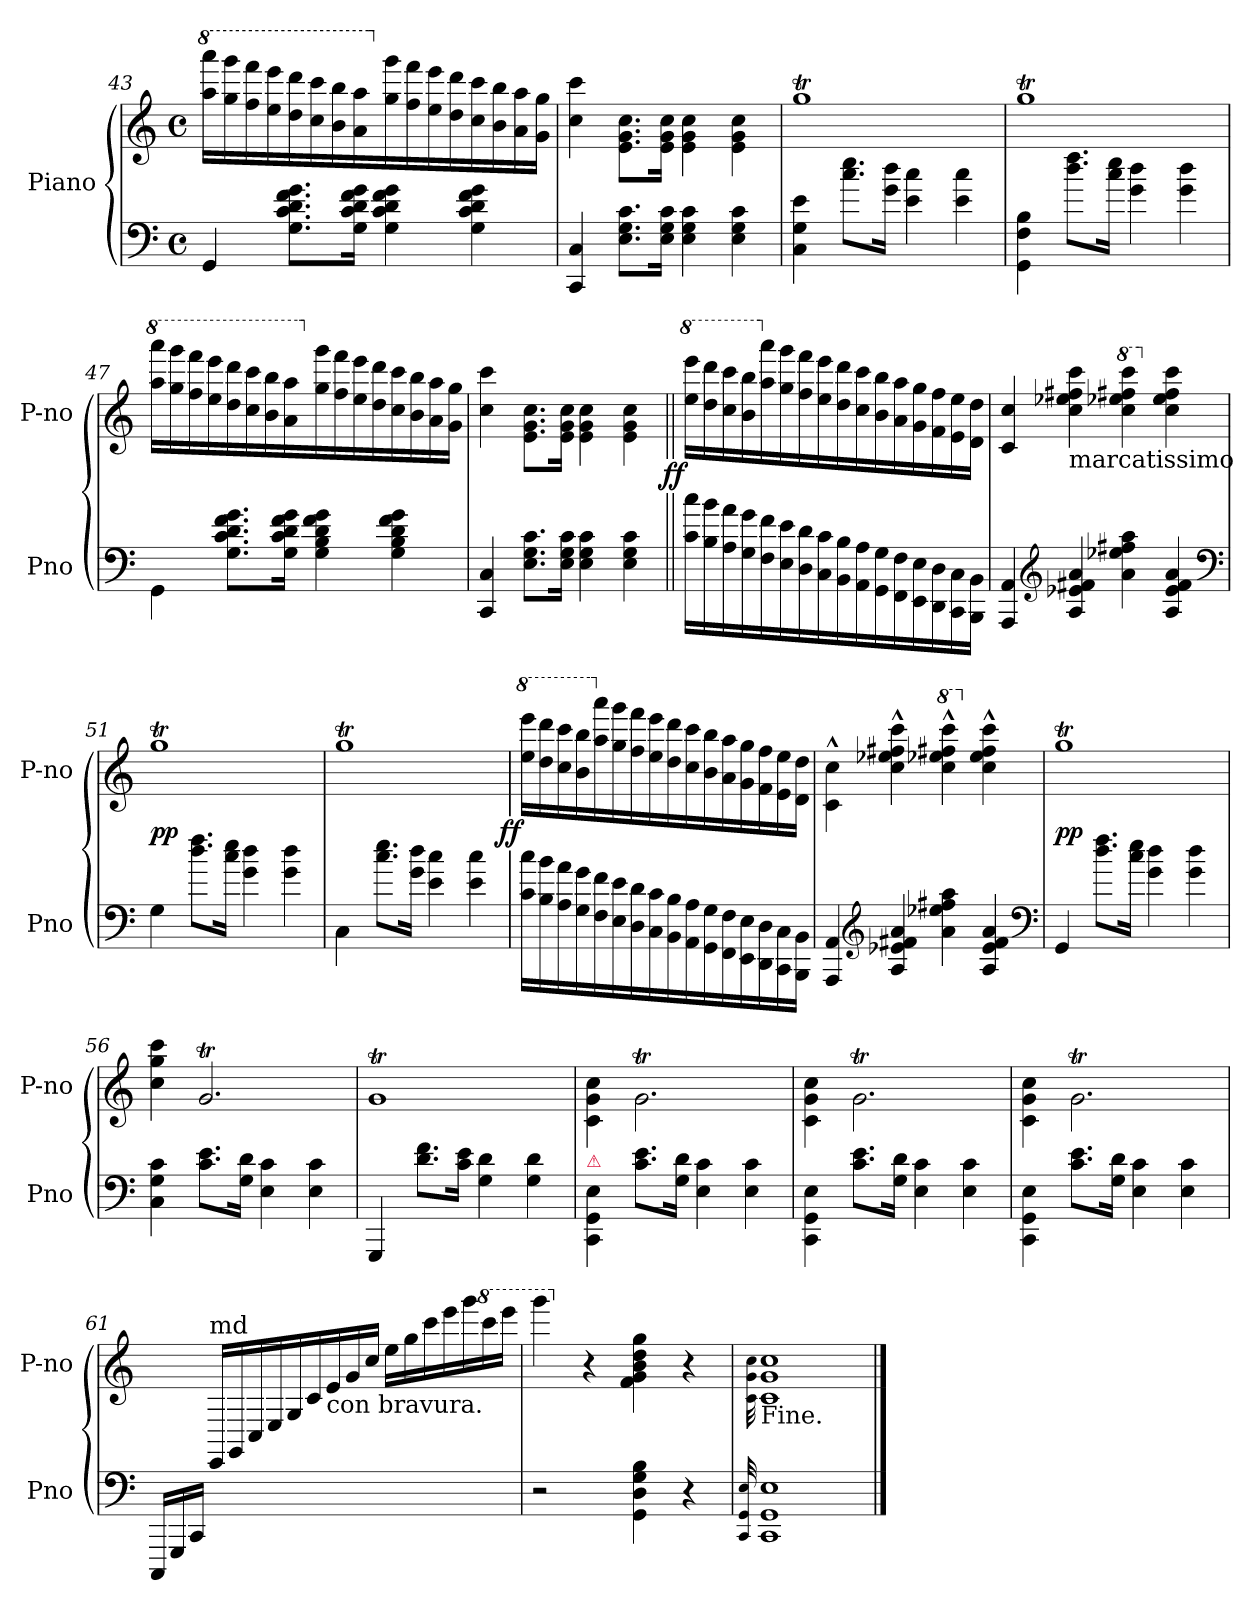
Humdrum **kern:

**kern	**kern	**dynam
*part2	*part1	*part1
*staff2	*staff1	*staff1
*I"Piano	*I"Piano	*
*I'Pno	*I'P-no	*
*clefF4	*clefG2	*
*k[]	*k[]	*
*M4/4	*M4/4	*
*met(c)	*met(c)	*
*	*8va	*
=43	=43	=43
4GG/	16aaa\ 16aaaa\LL	.
.	16ggg\ 16gggg\	.
.	16fff\ 16ffff\	.
.	16eee\ 16eeee\	.
8.G\ 8.c\ 8.d\ 8.f\ 8.g\L	16ddd\ 16dddd\	.
.	16ccc\ 16cccc\	.
.	16bb\ 16bbb\	.
16G\ 16c\ 16d\ 16f\ 16g\Jk	16aa\ 16aaa\	.
*	*X8va	*
4G\ 4c\ 4d\ 4f\ 4g\	16gg\ 16ggg\	.
.	16ff\ 16fff\	.
.	16ee\ 16eee\	.
.	16dd\ 16ddd\	.
4G\ 4c\ 4d\ 4f\ 4g\	16cc\ 16ccc\	.
.	16b\ 16bb\	.
.	16a\ 16aa\	.
.	16g\ 16gg\JJ	.
=44	=44	=44
4CC/ 4C/	4cc\ 4ccc\	.
8.E\ 8.G\ 8.c\L	8.e\ 8.g\ 8.cc\L	.
16E\ 16G\ 16c\Jk	16e\ 16g\ 16cc\Jk	.
4E\ 4G\ 4c\	4e\ 4g\ 4cc\	.
4E\ 4G\ 4c\	4e\ 4g\ 4cc\	.
=45	=45	=45
4C\ 4G\ 4e\	1ggT\	.
8.cc\ 8.ee\L	.	.
16g\ 16dd\Jk	.	.
4e\ 4cc\	.	.
4e\ 4cc\	.	.
=46	=46	=46
4GG\ 4F\ 4B\	1ggT\	.
8.dd\ 8.ff\L	.	.
16cc\ 16ee\Jk	.	.
4g\ 4dd\	.	.
4g\ 4dd\	.	.
=47	=47	=47
*	*8va	*
4GG\	16aaa\ 16aaaa\LL	.
.	16ggg\ 16gggg\	.
.	16fff\ 16ffff\	.
.	16eee\ 16eeee\	.
8.G\ 8.c\ 8.d\ 8.f\ 8.g\L	16ddd\ 16dddd\	.
.	16ccc\ 16cccc\	.
.	16bb\ 16bbb\	.
16G\ 16c\ 16d\ 16f\ 16g\Jk	16aa\ 16aaa\	.
*	*X8va	*
4G\ 4B\ 4d\ 4f\ 4g\	16gg\ 16ggg\	.
.	16ff\ 16fff\	.
.	16ee\ 16eee\	.
.	16dd\ 16ddd\	.
4G\ 4B\ 4d\ 4f\ 4g\	16cc\ 16ccc\	.
.	16b\ 16bb\	.
.	16a\ 16aa\	.
.	16g\ 16gg\JJ	.
=48	=48	=48
4CC/ 4C/	4cc\ 4ccc\	.
8.E\ 8.G\ 8.c\L	8.e\ 8.g\ 8.cc\L	.
16E\ 16G\ 16c\Jk	16e\ 16g\ 16cc\Jk	.
4E\ 4G\ 4c\	4e\ 4g\ 4cc\	.
4E\ 4G\ 4c\	4e\ 4g\ 4cc\	.
=49||	=49||	=49||
*	*8va	*
!	!	!LO:DY:rj
16c\ 16cc\LL	16eee\ 16eeee\LL	ff
16B\ 16b\	16ddd\ 16dddd\	.
16A\ 16a\	16ccc\ 16cccc\	.
16G\ 16g\	16bb\ 16bbb\	.
*	*X8va	*
16F\ 16f\	16aa\ 16aaa\	.
16E\ 16e\	16gg\ 16ggg\	.
16D\ 16d\	16ff\ 16fff\	.
16C\ 16c\	16ee\ 16eee\	.
16BB\ 16B\	16dd\ 16ddd\	.
16AA\ 16A\	16cc\ 16ccc\	.
16GG\ 16G\	16b\ 16bb\	.
16FF\ 16F\	16a\ 16aa\	.
16EE\ 16E\	16g\ 16gg\	.
16DD\ 16D\	16f\ 16ff\	.
16CC\ 16C\	16e\ 16ee\	.
16BBB\ 16BB\JJ	16d\ 16dd\JJ	.
=50	=50	=50
4AAA/ 4AA/	4c/ 4cc/	.
*clefG2	*	*
!	!LO:TX:b:t=marcatissimo	!
4A/ 4e-X/ 4f#X/ 4a/	4cc\ 4ee-X\ 4ff#X\ 4ccc\	.
*	*8va	*
4a\ 4ee-X\ 4ff#X\ 4aa\	4ccc\ 4eee-X\ 4fff#X\ 4cccc\	.
*	*X8va	*
4A/ 4e-/ 4f#/ 4a/	4cc\ 4ee-\ 4ff#\ 4ccc\	.
*clefF4	*	*
=51	=51	=51
4G\	1ggT\	pp
8.dd\ 8.ff\L	.	.
16cc\ 16ee\Jk	.	.
4g\ 4dd\	.	.
4g\ 4dd\	.	.
=52	=52	=52
4C\	1ggT\	.
8.cc\ 8.ee\L	.	.
16g\ 16dd\Jk	.	.
4e\ 4cc\	.	.
4e\ 4cc\	.	.
=53	=53	=53
*	*8va	*
!	!	!LO:DY:rj
16c\ 16cc\LL	16eee\ 16eeee\LL	ff
16B\ 16b\	16ddd\ 16dddd\	.
16A\ 16a\	16ccc\ 16cccc\	.
16G\ 16g\	16bb\ 16bbb\	.
*	*X8va	*
16F\ 16f\	16aa\ 16aaa\	.
16E\ 16e\	16gg\ 16ggg\	.
16D\ 16d\	16ff\ 16fff\	.
16C\ 16c\	16ee\ 16eee\	.
16BB\ 16B\	16dd\ 16ddd\	.
16AA\ 16A\	16cc\ 16ccc\	.
16GG\ 16G\	16b\ 16bb\	.
16FF\ 16F\	16a\ 16aa\	.
16EE\ 16E\	16g\ 16gg\	.
16DD\ 16D\	16f\ 16ff\	.
16CC\ 16C\	16e\ 16ee\	.
16BBB\ 16BB\JJ	16d\ 16dd\JJ	.
=54	=54	=54
4AAA/ 4AA/	4c^^<\ 4cc^^<\	.
*clefG2	*	*
4A/ 4e-X/ 4f#X/ 4a/	4cc^^<\ 4ee-X^^<\ 4ff#X^^<\ 4ccc^^<\	.
*	*8va	*
4a\ 4ee-X\ 4ff#X\ 4aa\	4ccc^^<\ 4eee-X^^<\ 4fff#X^^<\ 4cccc^^<\	.
*	*X8va	*
4A/ 4e-/ 4f#/ 4a/	4cc^^<\ 4ee-^^<\ 4ff#^^<\ 4ccc^^<\	.
*clefF4	*	*
=55	=55	=55
4GG/	1ggT\	pp
8.dd\ 8.ff\L	.	.
16cc\ 16ee\Jk	.	.
4g\ 4dd\	.	.
4g\ 4dd\	.	.
=56	=56	=56
4C\ 4G\ 4c\	4cc\ 4gg\ 4ccc\	.
8.c\ 8.e\L	2.gT/	.
16G\ 16d\Jk	.	.
4E\ 4c\	.	.
4E\ 4c\	.	.
=57	=57	=57
4GGG/	1gT/	.
8.d\ 8.f\L	.	.
16c\ 16e\Jk	.	.
4G\ 4d\	.	.
4G\ 4d\	.	.
=58	=58	=58
!	!LO:TX:b:color=crimson:t=⚠	!
4CC\ 4GG\ 4E\	4c\ 4g\ 4cc\	.
8.c\ 8.e\L	2.gT\	.
16G\ 16d\Jk	.	.
4E\ 4c\	.	.
4E\ 4c\	.	.
=59	=59	=59
4CC\ 4GG\ 4E\	4c\ 4g\ 4cc\	.
8.c\ 8.e\L	2.gT\	.
16G\ 16d\Jk	.	.
4E\ 4c\	.	.
4E\ 4c\	.	.
=60	=60	=60
4CC\ 4GG\ 4E\	4c\ 4g\ 4cc\	.
8.c\ 8.e\L	2.gT\	.
16G\ 16d\Jk	.	.
4E\ 4c\	.	.
4E\ 4c\	.	.
=61	=61	=61
*Xtuplet	*Xtuplet	*
19CCC/LL	19ryy	.
19GGG/	19ryy	.
19CC/JJ	19ryy	.
!	!LO:TX:a:t=md	!
19ryy	19EE/LL	.
19ryy	19GG/	.
19ryy	19C/	.
19ryy	19E/	.
19ryy	19G/	.
19ryy	19c/	.
!	!LO:TX:b:t=con bravura.	!
19ryy	19e/	.
19ryy	19g/	.
19ryy	19cc/JJ	.
19ryy	19ee\LL	.
19ryy	19gg\	.
19ryy	19ccc\	.
19ryy	19eee\	.
19ryy	19ggg\	.
*	*8va	*
19ryy	19cccc/	.
19ryy	19eeee\JJ	.
=62	=62	=62
2r	4gggg\	.
*	*X8va	*
.	4r	.
4GG\ 4D\ 4G\ 4B\	4f\ 4g\ 4b\ 4dd\ 4gg\	.
4r	4r	.
=63	=63	=63
32qqCC/ 32qqGG/ 32qqE/	32qqc\ 32qqg\ 32qqcc\	.
!	!LO:TX:b:t=Fine.	!
1CC/ 1GG/ 1E/	1c/ 1g/ 1cc/	.
==	==	==
*-	*-	*-
